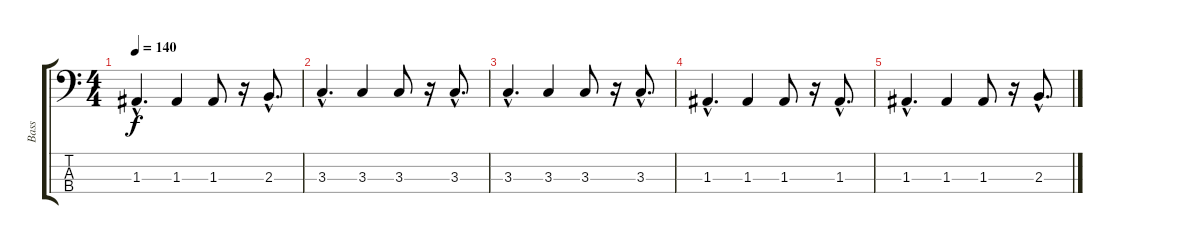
\track ("Bass" "Bass") {instrument electricbasspick}
\staff {score tabs}
\tuning (G2 D2 A1 E1) {hide}
\ts (4 4)
\tempo 140
\clef f4
\ks c
1.3{hac}.4{d dy f volume 10} 1.3.4 1.3.8 r.16 2.3{hac}.8{d} |
3.3{hac}.4{d volume 8} 3.3.4 3.3.8 r.16 3.3{hac}.8{d} |
3.3{hac}.4{d volume 6} 3.3.4 3.3.8 r.16 3.3{hac}.8{d} |
1.3{hac}.4{d volume 4} 1.3.4 1.3.8 r.16 1.3{hac}.8{d} |
1.3{hac}.4{d volume 2} 1.3.4 1.3.8 r.16 2.3{hac}.8{d}
